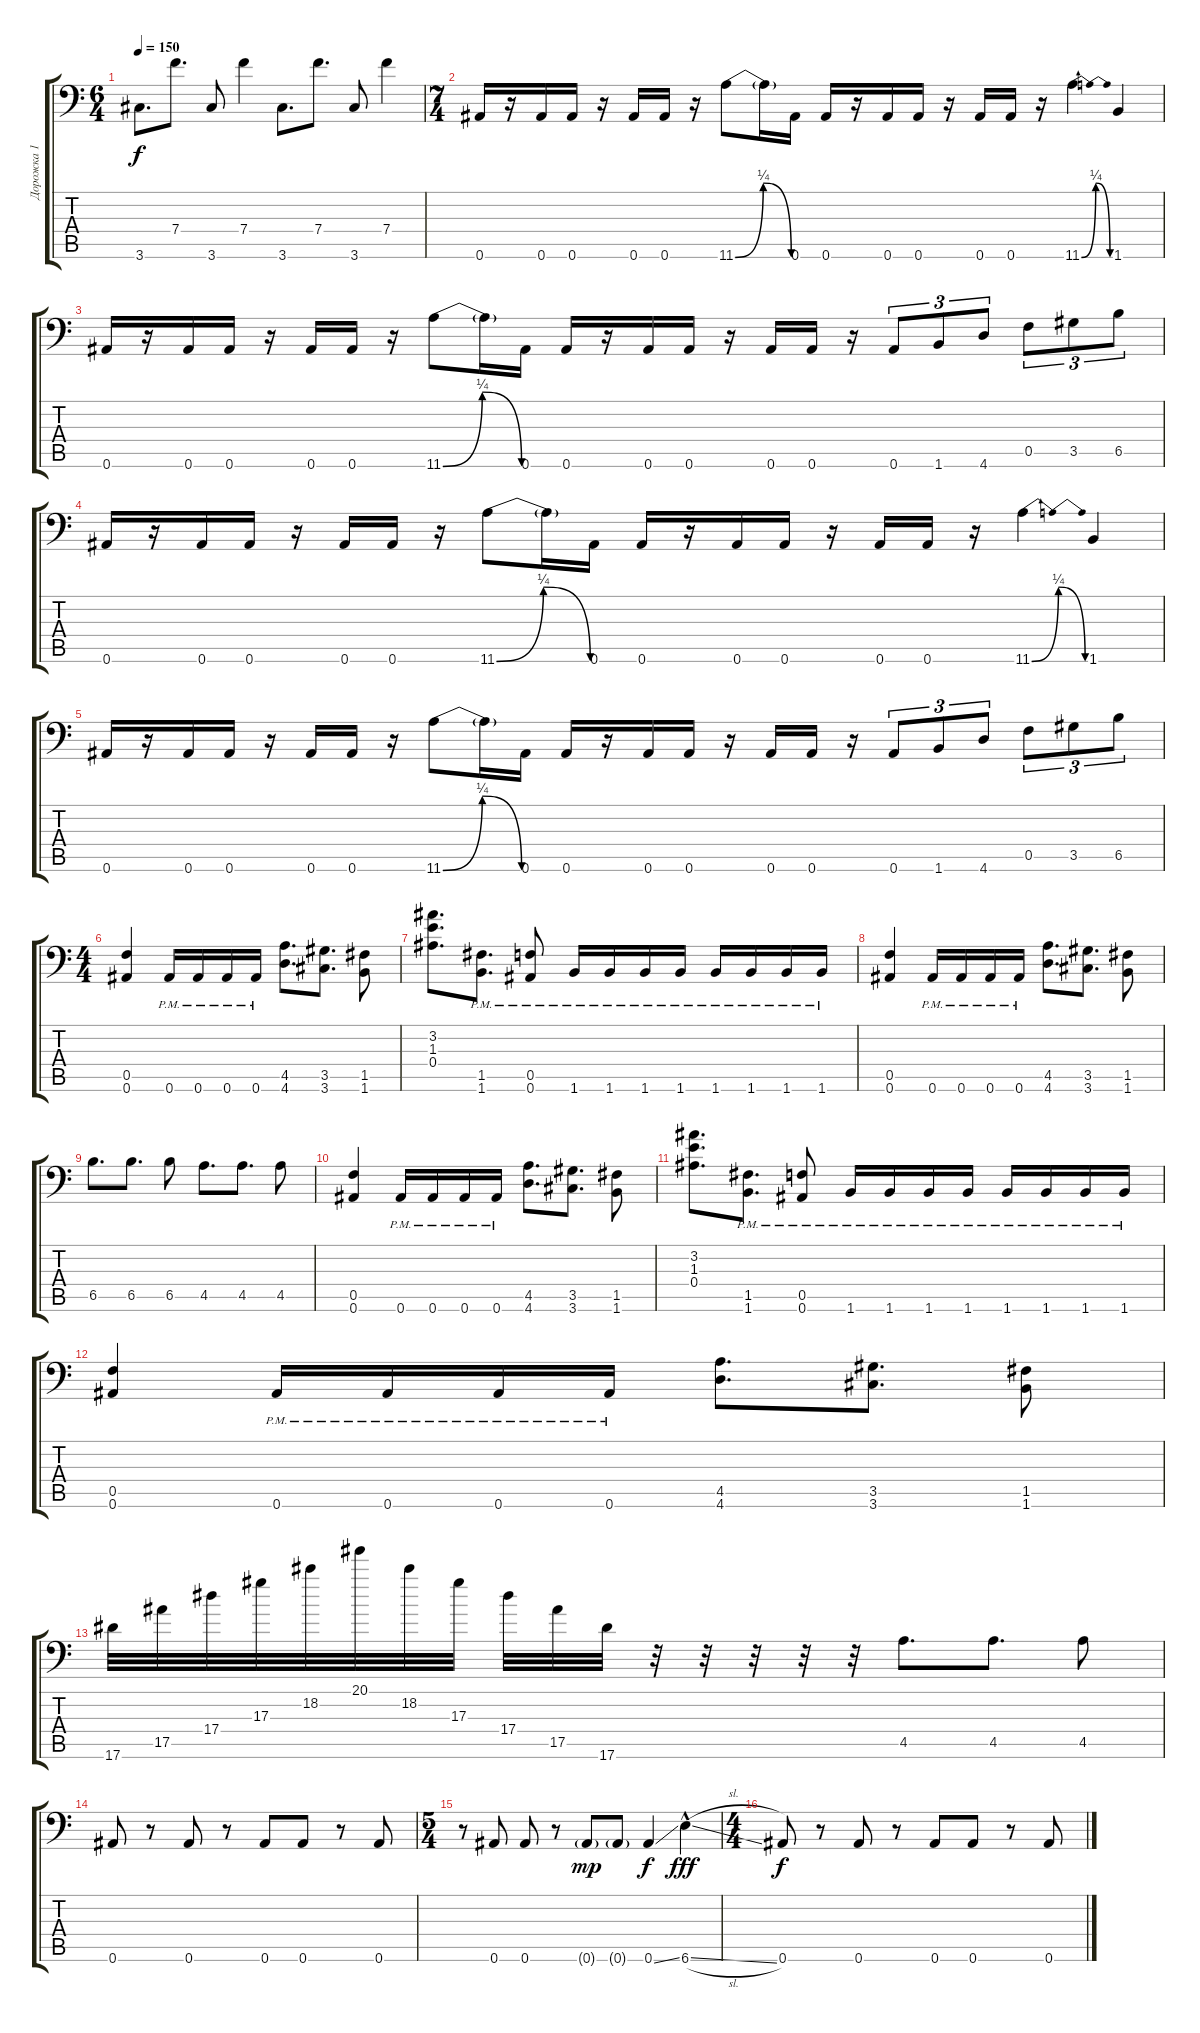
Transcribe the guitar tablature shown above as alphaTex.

\track ("Дорожка 1" "Дорожка 1") {instrument overdrivenguitar}
\staff {score tabs}
\tuning (C4 G3 Eb3 Bb2 F2 Bb1) {hide}
\ts (6 4)
\tempo 150
\clef f4
\ks c
3.6.8{d dy f} 7.4.8{d} 3.6.8 7.4.4 3.6.8{d} 7.4.8{d} 3.6.8 7.4.4 |
\ts (7 4)
0.6.16 r.16 0.6.16 0.6.16 r.16 0.6.16 0.6.16 r.16 11.6{be (bendrelease 0 0 35 1 35 1 60 0)}.8 11.6{t}.16 0.6.16 0.6.16 r.16 0.6.16 0.6.16 r.16 0.6.16 0.6.16 r.16 11.6{be (bendrelease 0 0 32 1 32 1 60 0)}.4 1.6.4 |
0.6.16 r.16 0.6.16 0.6.16 r.16 0.6.16 0.6.16 r.16 11.6{be (bendrelease 0 0 35 1 35 1 60 0)}.8 11.6{t}.16 0.6.16 0.6.16 r.16 0.6.16 0.6.16 r.16 0.6.16 0.6.16 r.16 0.6.8{tu (3 2)} 1.6.8{tu (3 2)} 4.6.8{tu (3 2)} 0.5.8{tu (3 2)} 3.5.8{tu (3 2)} 6.5.8{tu (3 2)} |
0.6.16 r.16 0.6.16 0.6.16 r.16 0.6.16 0.6.16 r.16 11.6{be (bendrelease 0 0 35 1 35 1 60 0)}.8 11.6{t}.16 0.6.16 0.6.16 r.16 0.6.16 0.6.16 r.16 0.6.16 0.6.16 r.16 11.6{be (bendrelease 0 0 32 1 32 1 60 0)}.4 1.6.4 |
0.6.16 r.16 0.6.16 0.6.16 r.16 0.6.16 0.6.16 r.16 11.6{be (bendrelease 0 0 35 1 35 1 60 0)}.8 11.6{t}.16 0.6.16 0.6.16 r.16 0.6.16 0.6.16 r.16 0.6.16 0.6.16 r.16 0.6.8{tu (3 2)} 1.6.8{tu (3 2)} 4.6.8{tu (3 2)} 0.5.8{tu (3 2)} 3.5.8{tu (3 2)} 6.5.8{tu (3 2)} |
\ts (4 4)
(0.5 0.6).4 0.6{pm}.16 0.6{pm}.16 0.6{pm}.16 0.6{pm}.16 (4.5 4.6).8{d} (3.5 3.6).8{d} (1.5 1.6).8 |
(3.2 1.3 0.4).8{d} (1.5{pm} 1.6{pm}).8{d} (0.5{pm} 0.6).8 1.6{pm}.16 1.6{pm}.16 1.6{pm}.16 1.6{pm}.16 1.6{pm}.16 1.6{pm}.16 1.6{pm}.16 1.6{pm}.16 |
(0.5 0.6).4 0.6{pm}.16 0.6{pm}.16 0.6{pm}.16 0.6{pm}.16 (4.5 4.6).8{d} (3.5 3.6).8{d} (1.5 1.6).8 |
6.5.8{d} 6.5.8{d} 6.5.8 4.5.8{d} 4.5.8{d} 4.5.8 |
(0.5 0.6).4 0.6{pm}.16 0.6{pm}.16 0.6{pm}.16 0.6{pm}.16 (4.5 4.6).8{d} (3.5 3.6).8{d} (1.5 1.6).8 |
(3.2 1.3 0.4).8{d} (1.5{pm} 1.6{pm}).8{d} (0.5{pm} 0.6).8 1.6{pm}.16 1.6{pm}.16 1.6{pm}.16 1.6{pm}.16 1.6{pm}.16 1.6{pm}.16 1.6{pm}.16 1.6{pm}.16 |
(0.5 0.6).4 0.6{pm}.16 0.6{pm}.16 0.6{pm}.16 0.6{pm}.16 (4.5 4.6).8{d} (3.5 3.6).8{d} (1.5 1.6).8 |
17.6.32 17.5.32 17.4.32 17.3.32 18.2.32 20.1.32 18.2.32 17.3.32 17.4.32 17.5.32 17.6.32 r.32 r.32 r.32 r.32 r.32 4.5.8{d} 4.5.8{d} 4.5.8 |
0.6.8 r.8 0.6.8 r.8 0.6.8 0.6.8 r.8 0.6.8 |
\ts (5 4)
r.8 0.6.8 0.6.8 r.8 0.6{g}.8{dy mp} 0.6{g}.8 0.6{ss}.4{dy f} 6.6{sl hac}.4{dy fff} |
\ts (4 4)
0.6.8{dy f} r.8 0.6.8 r.8 0.6.8 0.6.8 r.8 0.6.8
